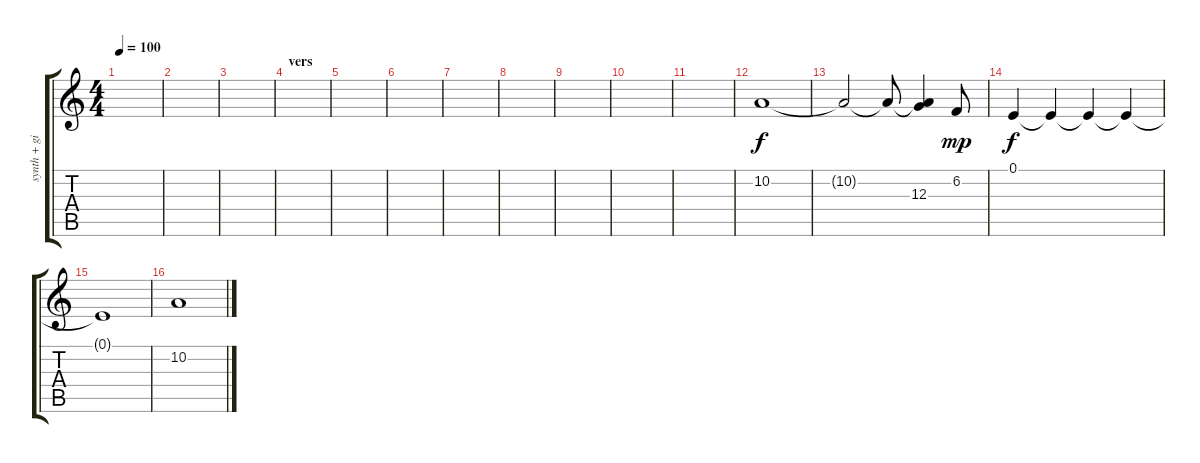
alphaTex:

\track ("synth + gitarr" "synth + gi") {instrument stringensemble1}
\staff {score tabs}
\tuning (E4 B3 G3 D3 A2 E2) {hide}
\ts (4 4)
\tempo 100
\clef g2
\ks c
|
|
|
\section ("" "vers")
|
|
|
|
|
|
|
|
10.2.1{volume 8 instrument distortionguitar} |
10.2{t}.2 10.2{t}.8 (10.2{t} 12.3).4 6.2.8{dy mp} |
0.1.4{dy f} 0.1{t}.4 0.1{t}.4 0.1{t}.4 |
0.1{t}.1 |
10.2.1
